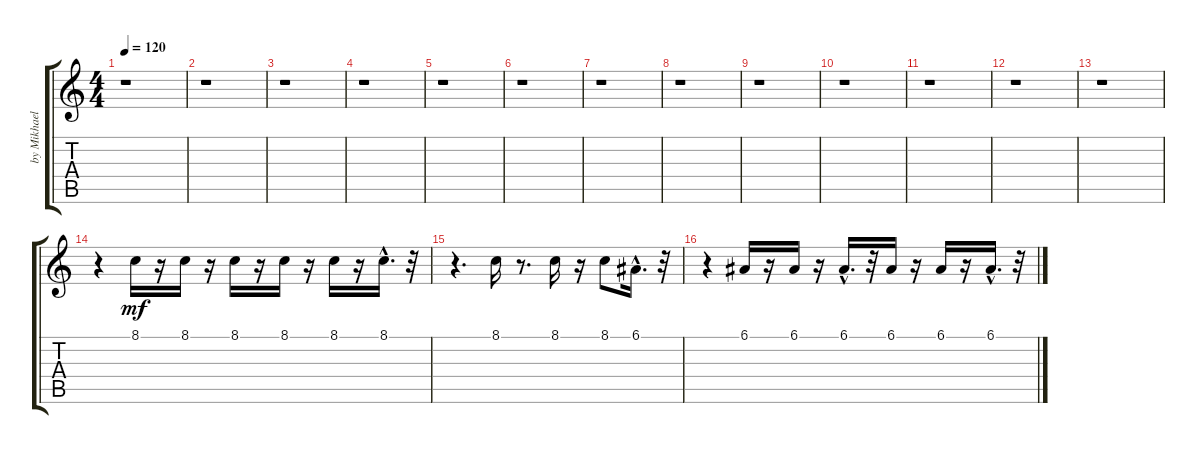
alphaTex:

\track ("by Mikhael H. Ser" "by Mikhael") {instrument pad1newage}
\staff {score tabs}
\tuning (E4 B3 G3 D3 A2 E2) {hide}
\ts (4 4)
\tempo 120
\clef g2
\ks c
r.1{dy mf} |
r.1 |
r.1 |
r.1 |
r.1 |
r.1 |
r.1 |
r.1 |
r.1 |
r.1 |
r.1 |
r.1 |
r.1 |
r.4 8.1.16 r.16 8.1.16 r.16 8.1.16 r.16 8.1.16 r.16 8.1.16 r.16 8.1{hac}.16{d} r.32 |
r.4{d} 8.1.16 r.8{d} 8.1.16 r.16 8.1.8 6.1{hac}.16{d} r.32 |
r.4 6.1.16 r.16 6.1.16 r.16 6.1{hac}.16{d} r.32 6.1.16 r.16 6.1.16 r.16 6.1{hac}.16{d} r.32
